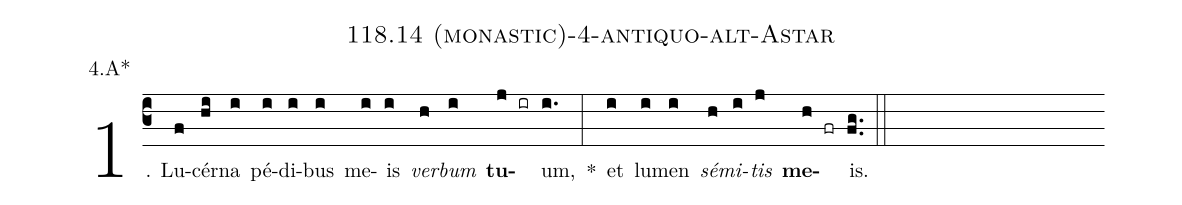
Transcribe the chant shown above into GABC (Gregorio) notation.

name: 118.14 (monastic)-4-antiquo-alt-Astar;
annotation: 4.A*;
%%
(c3)1. Lu(f)cér(hi)na(i) pé(i)di(i)bus(i) me(i)is(i) <i>ver</i>(h)<i>bum</i>(i) <b>tu</b>(j ir)um,(i.) *(:) et(i) lu(i)men(i) <i>sé</i>(h)<i>mi</i>(i)<i>tis</i>(j) <b>me</b>(h fr)is.(fg..) (::)
